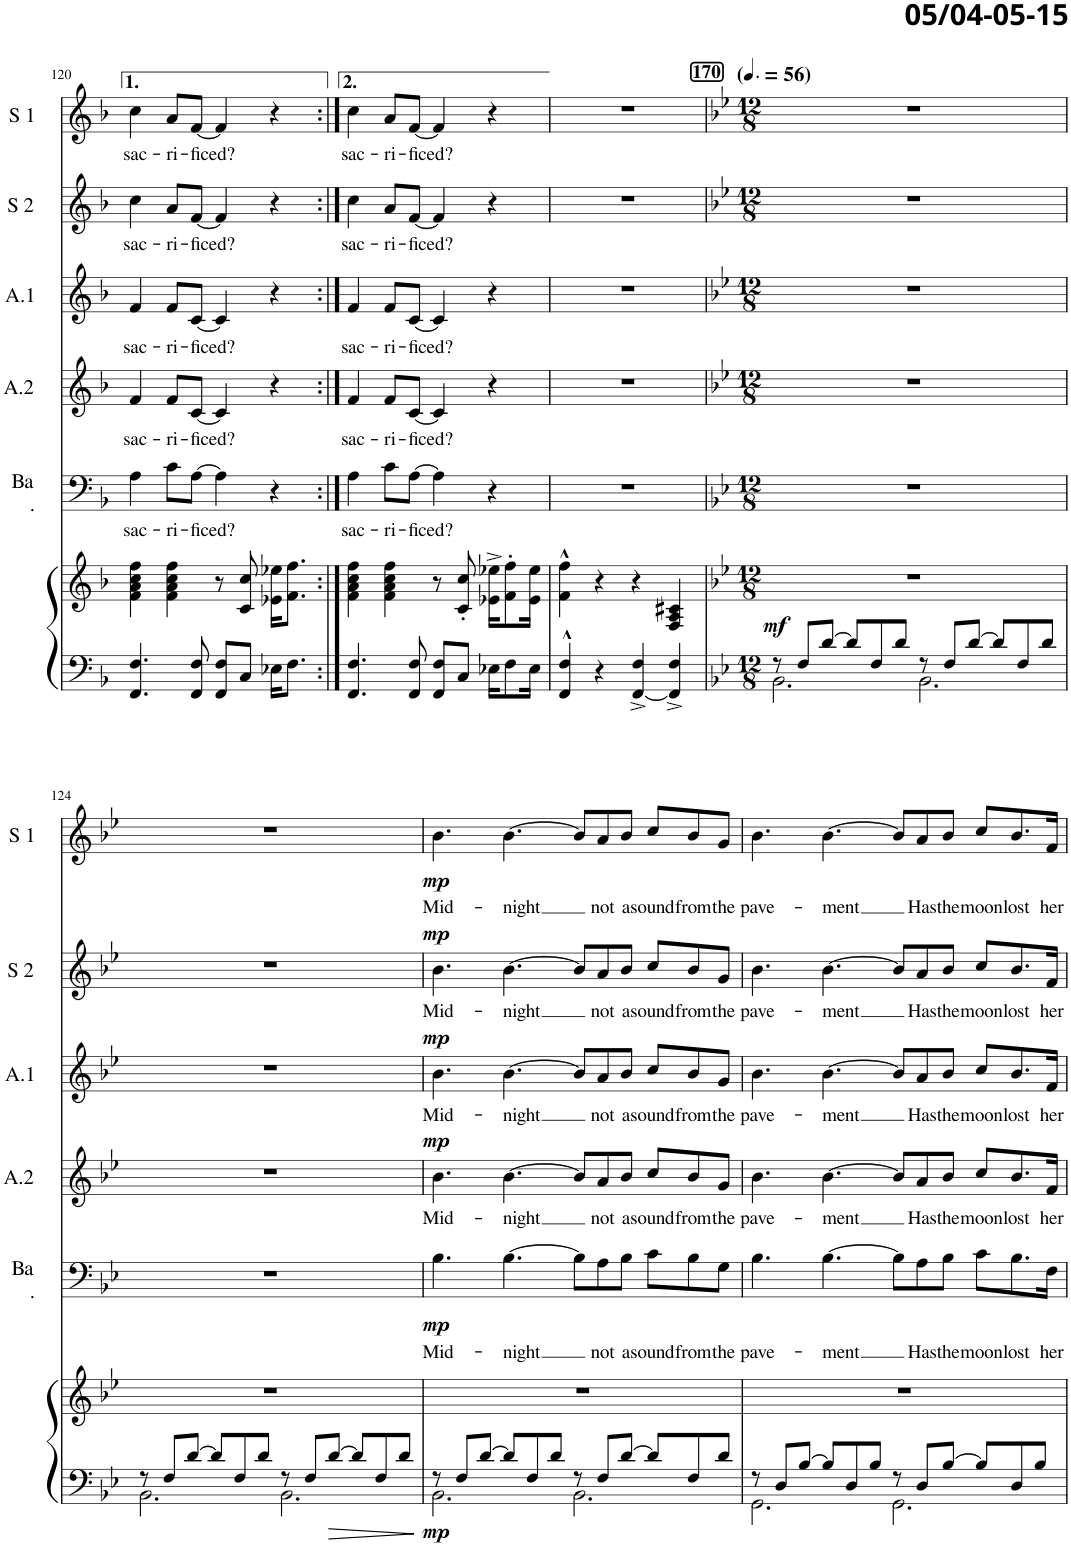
**kern	**kern	**dynam	**kern	**text	**dynam	**kern	**text	**dynam	**kern	**text	**dynam	**kern	**text	**dynam	**kern	**text	**dynam
*part6	*part6	*part6	*part5	*part5	*part5	*part4	*part4	*part4	*part3	*part3	*part3	*part2	*part2	*part2	*part1	*part1	*part1
*staff7	*staff6	*staff6/7	*staff5	*staff5	*staff5	*staff4	*staff4	*staff4	*staff3	*staff3	*staff3	*staff2	*staff2	*staff2	*staff1	*staff1	*staff1
*I"Piano	*	*	*I"Bariton	*	*	*I"Alt 2	*	*	*I"Alt 1	*	*	*I"Soprano 2	*	*	*I"Soprano 1	*	*
*I'Pno	*	*	*I'Ba .	*	*	*I'A.2	*	*	*I'A.1	*	*	*I'S 2	*	*	*I'S 1	*	*
!!LO:PB:g=z
*clefF4	*clefG2	*	*clefF4	*	*	*clefG2	*	*	*clefG2	*	*	*clefG2	*	*	*clefG2	*	*
*k[b-]	*k[b-]	*	*k[b-]	*	*	*k[b-]	*	*	*k[b-]	*	*	*k[b-]	*	*	*k[b-]	*	*
*M4/4	*M4/4	*	*M4/4	*	*	*M4/4	*	*	*M4/4	*	*	*M4/4	*	*	*M4/4	*	*
=120	=120	=120	=120	=120	=120	=120	=120	=120	=120	=120	=120	=120	=120	=120	=120	=120	=120
!	!	!	!	!LO:LY:b	!	!	!LO:LY:b	!	!	!LO:LY:b	!	!	!LO:LY:b	!	!	!LO:LY:b	!
4.FF/ 4.F/	4f\ 4a\ 4cc\ 4ff\	.	4A\	sac-	.	4f/	sac-	.	4f/	sac-	.	4cc\	sac-	.	4cc\	sac-	.
!	!	!	!	!LO:LY:b	!	!	!LO:LY:b	!	!	!LO:LY:b	!	!	!LO:LY:b	!	!	!LO:LY:b	!
.	4f\ 4a\ 4cc\ 4ff\	.	8c\L	-ri-	.	8f/L	-ri-	.	8f/L	-ri-	.	8a/L	-ri-	.	8a/L	-ri-	.
!	!	!	!	!LO:LY:b	!	!	!LO:LY:b	!	!	!LO:LY:b	!	!	!LO:LY:b	!	!	!LO:LY:b	!
8FF/ 8F/	.	.	[8A\J	-ficed?	.	[8c/J	-ficed?	.	[8c/J	-ficed?	.	[8f/J	-ficed?	.	[8f/J	-ficed?	.
8FF/ 8F/L	8r	.	4A\]	.	.	4c/]	.	.	4c/]	.	.	4f/]	.	.	4f/]	.	.
8C/J	8c/ 8cc/	.	.	.	.	.	.	.	.	.	.	.	.	.	.	.	.
16E-X\KL	16e-X\ 16ee-X\KL	.	4r	.	.	4r	.	.	4r	.	.	4r	.	.	4r	.	.
8.F\J	8.f\ 8.ff\J	.	.	.	.	.	.	.	.	.	.	.	.	.	.	.	.
=121:|!	=121:|!	=121:|!	=121:|!	=121:|!	=121:|!	=121:|!	=121:|!	=121:|!	=121:|!	=121:|!	=121:|!	=121:|!	=121:|!	=121:|!	=121:|!	=121:|!	=121:|!
!	!	!	!	!LO:LY:b	!	!	!LO:LY:b	!	!	!LO:LY:b	!	!	!LO:LY:b	!	!	!LO:LY:b	!
4.FF/ 4.F/	4f\ 4a\ 4cc\ 4ff\	.	4A\	sac-	.	4f/	sac-	.	4f/	sac-	.	4cc\	sac-	.	4cc\	sac-	.
!	!	!	!	!LO:LY:b	!	!	!LO:LY:b	!	!	!LO:LY:b	!	!	!LO:LY:b	!	!	!LO:LY:b	!
.	4f\ 4a\ 4cc\ 4ff\	.	8c\L	-ri-	.	8f/L	-ri-	.	8f/L	-ri-	.	8a/L	-ri-	.	8a/L	-ri-	.
!	!	!	!	!LO:LY:b	!	!	!LO:LY:b	!	!	!LO:LY:b	!	!	!LO:LY:b	!	!	!LO:LY:b	!
8FF/ 8F/	.	.	[8A\J	-ficed?	.	[8c/J	-ficed?	.	[8c/J	-ficed?	.	[8f/J	-ficed?	.	[8f/J	-ficed?	.
8FF/ 8F/L	8r	.	4A\]	.	.	4c/]	.	.	4c/]	.	.	4f/]	.	.	4f/]	.	.
8C/J	8c/' 8cc/'	.	.	.	.	.	.	.	.	.	.	.	.	.	.	.	.
16E-X\KL	16e-X\^ 16ee-X\^KL	.	4r	.	.	4r	.	.	4r	.	.	4r	.	.	4r	.	.
8F\	8f\' 8ff\'	.	.	.	.	.	.	.	.	.	.	.	.	.	.	.	.
16E-\Jk	16e-\ 16ee-\Jk	.	.	.	.	.	.	.	.	.	.	.	.	.	.	.	.
=122	=122	=122	=122	=122	=122	=122	=122	=122	=122	=122	=122	=122	=122	=122	=122	=122	=122
4FF/^^ 4F/^^	4f\^^ 4ff\^^	.	1r	.	.	1r	.	.	1r	.	.	1r	.	.	1r	.	.
4r	4r	.	.	.	.	.	.	.	.	.	.	.	.	.	.	.	.
[4FF/^ 4F/^	4r	.	.	.	.	.	.	.	.	.	.	.	.	.	.	.	.
4FF/]^ 4F/^	4F/ 4A/ 4c#X/	.	.	.	.	.	.	.	.	.	.	.	.	.	.	.	.
=123	=123	=123	=123	=123	=123	=123	=123	=123	=123	=123	=123	=123	=123	=123	=123	=123	=123
!!LO:REH:place=s1:a:B:cj:fs=11:t=170
*k[b-e-]	*k[b-e-]	*	*k[b-e-]	*	*	*k[b-e-]	*	*	*k[b-e-]	*	*	*k[b-e-]	*	*	*k[b-e-]	*	*
*M12/8	*M12/8	*	*M12/8	*	*	*M12/8	*	*	*M12/8	*	*	*M12/8	*	*	*M12/8	*	*
*	*	*	*	*	*	*	*	*	*	*	*	*	*	*	*MM84	*	*
*^	*	*	*	*	*	*	*	*	*	*	*	*	*	*	*	*	*
!	!	!	!LO:DY:b	!	!	!	!	!	!	!	!	!	!	!	!	!	!	!
8r	2.BB-\	1.r	mf	1.r	.	.	1.r	.	.	1.r	.	.	1.r	.	.	1.r	.	.
8F/L	.	.	.	.	.	.	.	.	.	.	.	.	.	.	.	.	.	.
[8d/J	.	.	.	.	.	.	.	.	.	.	.	.	.	.	.	.	.	.
8d/L]	.	.	.	.	.	.	.	.	.	.	.	.	.	.	.	.	.	.
8F/	.	.	.	.	.	.	.	.	.	.	.	.	.	.	.	.	.	.
8d/J	.	.	.	.	.	.	.	.	.	.	.	.	.	.	.	.	.	.
8r	2.BB-\	.	.	.	.	.	.	.	.	.	.	.	.	.	.	.	.	.
8F/L	.	.	.	.	.	.	.	.	.	.	.	.	.	.	.	.	.	.
[8d/J	.	.	.	.	.	.	.	.	.	.	.	.	.	.	.	.	.	.
8d/L]	.	.	.	.	.	.	.	.	.	.	.	.	.	.	.	.	.	.
8F/	.	.	.	.	.	.	.	.	.	.	.	.	.	.	.	.	.	.
8d/J	.	.	.	.	.	.	.	.	.	.	.	.	.	.	.	.	.	.
!!LO:LB:g=z
=124	=124	=124	=124	=124	=124	=124	=124	=124	=124	=124	=124	=124	=124	=124	=124	=124	=124	=124
8r	2.BB-\	1.r	.	1.r	.	.	1.r	.	.	1.r	.	.	1.r	.	.	1.r	.	.
8F/L	.	.	.	.	.	.	.	.	.	.	.	.	.	.	.	.	.	.
[8d/J	.	.	.	.	.	.	.	.	.	.	.	.	.	.	.	.	.	.
8d/L]	.	.	.	.	.	.	.	.	.	.	.	.	.	.	.	.	.	.
8F/	.	.	.	.	.	.	.	.	.	.	.	.	.	.	.	.	.	.
8d/J	.	.	.	.	.	.	.	.	.	.	.	.	.	.	.	.	.	.
8r	2.BB-\	.	.	.	.	.	.	.	.	.	.	.	.	.	.	.	.	.
8F/L	.	.	.	.	.	.	.	.	.	.	.	.	.	.	.	.	.	.
[8d/J	.	.	.	.	.	.	.	.	.	.	.	.	.	.	.	.	.	.
8d/L]	.	.	.	.	.	.	.	.	.	.	.	.	.	.	.	.	.	.
8F/	.	.	.	.	.	.	.	.	.	.	.	.	.	.	.	.	.	.
8d/J	.	.	.	.	.	.	.	.	.	.	.	.	.	.	.	.	.	.
=125	=125	=125	=125	=125	=125	=125	=125	=125	=125	=125	=125	=125	=125	=125	=125	=125	=125	=125
!	!	!	!LO:DY:b=2	!	!LO:LY:b	!LO:DY:b	!	!LO:LY:b	!LO:DY:a	!	!LO:LY:b	!LO:DY:a	!	!LO:LY:b	!LO:DY:a	!	!LO:LY:b	!LO:DY:b
8r	2.BB-\	1.r	mp	4.B-\	Mid-	mp	4.b-\	Mid-	mp	4.b-\	Mid-	mp	4.b-\	Mid-	mp	4.b-\	Mid-	mp
8F/L	.	.	.	.	.	.	.	.	.	.	.	.	.	.	.	.	.	.
[8d/J	.	.	.	.	.	.	.	.	.	.	.	.	.	.	.	.	.	.
!	!	!	!	!	!LO:LY:b	!	!	!LO:LY:b	!	!	!LO:LY:b	!	!	!LO:LY:b	!	!	!LO:LY:b	!
8d/L]	.	.	.	[4.B-\	-night	.	[4.b-\	-night	.	[4.b-\	-night	.	[4.b-\	-night	.	[4.b-\	-night	.
8F/	.	.	.	.	.	.	.	.	.	.	.	.	.	.	.	.	.	.
8d/J	.	.	.	.	.	.	.	.	.	.	.	.	.	.	.	.	.	.
8r	2.BB-\	.	.	8B-\L]	.	.	8b-/L]	.	.	8b-/L]	.	.	8b-/L]	.	.	8b-/L]	.	.
!	!	!	!	!	!LO:LY:b	!	!	!LO:LY:b	!	!	!LO:LY:b	!	!	!LO:LY:b	!	!	!LO:LY:b	!
8F/L	.	.	.	8A\	not	.	8a/	not	.	8a/	not	.	8a/	not	.	8a/	not	.
!	!	!	!	!	!LO:LY:b	!	!	!LO:LY:b	!	!	!LO:LY:b	!	!	!LO:LY:b	!	!	!LO:LY:b	!
[8d/J	.	.	.	8B-\J	a	.	8b-/J	a	.	8b-/J	a	.	8b-/J	a	.	8b-/J	a	.
!	!	!	!	!	!LO:LY:b	!	!	!LO:LY:b	!	!	!LO:LY:b	!	!	!LO:LY:b	!	!	!LO:LY:b	!
8d/L]	.	.	.	8c\L	sound	.	8cc/L	sound	.	8cc/L	sound	.	8cc/L	sound	.	8cc/L	sound	.
!	!	!	!	!	!LO:LY:b	!	!	!LO:LY:b	!	!	!LO:LY:b	!	!	!LO:LY:b	!	!	!LO:LY:b	!
8F/	.	.	.	8B-\	from	.	8b-/	from	.	8b-/	from	.	8b-/	from	.	8b-/	from	.
!	!	!	!	!	!LO:LY:b	!	!	!LO:LY:b	!	!	!LO:LY:b	!	!	!LO:LY:b	!	!	!LO:LY:b	!
8d/J	.	.	.	8G\J	the	.	8g/J	the	.	8g/J	the	.	8g/J	the	.	8g/J	the	.
=126	=126	=126	=126	=126	=126	=126	=126	=126	=126	=126	=126	=126	=126	=126	=126	=126	=126	=126
!	!	!	!	!	!LO:LY:b	!	!	!LO:LY:b	!	!	!LO:LY:b	!	!	!LO:LY:b	!	!	!LO:LY:b	!
8r	2.GG\	1.r	.	4.B-\	pave-	.	4.b-\	pave-	.	4.b-\	pave-	.	4.b-\	pave-	.	4.b-\	pave-	.
8D/L	.	.	.	.	.	.	.	.	.	.	.	.	.	.	.	.	.	.
[8B-/J	.	.	.	.	.	.	.	.	.	.	.	.	.	.	.	.	.	.
!	!	!	!	!	!LO:LY:b	!	!	!LO:LY:b	!	!	!LO:LY:b	!	!	!LO:LY:b	!	!	!LO:LY:b	!
8B-/L]	.	.	.	[4.B-\	-ment	.	[4.b-\	-ment	.	[4.b-\	-ment	.	[4.b-\	-ment	.	[4.b-\	-ment	.
8D/	.	.	.	.	.	.	.	.	.	.	.	.	.	.	.	.	.	.
8B-/J	.	.	.	.	.	.	.	.	.	.	.	.	.	.	.	.	.	.
8r	2.GG\	.	.	8B-\L]	.	.	8b-/L]	.	.	8b-/L]	.	.	8b-/L]	.	.	8b-/L]	.	.
!	!	!	!	!	!LO:LY:b	!	!	!LO:LY:b	!	!	!LO:LY:b	!	!	!LO:LY:b	!	!	!LO:LY:b	!
8D/L	.	.	.	8A\	Has	.	8a/	Has	.	8a/	Has	.	8a/	Has	.	8a/	Has	.
!	!	!	!	!	!LO:LY:b	!	!	!LO:LY:b	!	!	!LO:LY:b	!	!	!LO:LY:b	!	!	!LO:LY:b	!
[8B-/J	.	.	.	8B-\J	the	.	8b-/J	the	.	8b-/J	the	.	8b-/J	the	.	8b-/J	the	.
!	!	!	!	!	!LO:LY:b	!	!	!LO:LY:b	!	!	!LO:LY:b	!	!	!LO:LY:b	!	!	!LO:LY:b	!
8B-/L]	.	.	.	8c\L	moon	.	8cc/L	moon	.	8cc/L	moon	.	8cc/L	moon	.	8cc/L	moon	.
!	!	!	!	!	!LO:LY:b	!	!	!LO:LY:b	!	!	!LO:LY:b	!	!	!LO:LY:b	!	!	!LO:LY:b	!
8D/	.	.	.	8.B-\	lost	.	8.b-/	lost	.	8.b-/	lost	.	8.b-/	lost	.	8.b-/	lost	.
8B-/J	.	.	.	.	.	.	.	.	.	.	.	.	.	.	.	.	.	.
!	!	!	!	!	!LO:LY:b	!	!	!LO:LY:b	!	!	!LO:LY:b	!	!	!LO:LY:b	!	!	!LO:LY:b	!
.	.	.	.	16F\Jk	her	.	16f/Jk	her	.	16f/Jk	her	.	16f/Jk	her	.	16f/Jk	her	.
*v	*v	*	*	*	*	*	*	*	*	*	*	*	*	*	*	*	*	*
=	=	=	=	=	=	=	=	=	=	=	=	=	=	=	=	=	=
*-	*-	*-	*-	*-	*-	*-	*-	*-	*-	*-	*-	*-	*-	*-	*-	*-	*-
